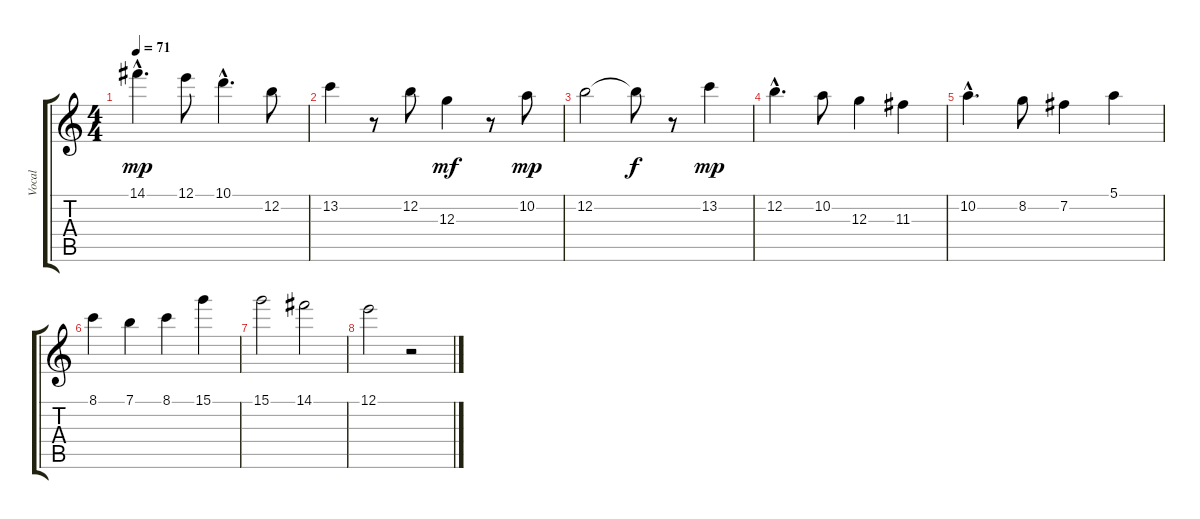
\track ("Vocal" "Vocal") {instrument contrabass}
\staff {score tabs}
\tuning (E4 B3 G3 D3 A2 E2) {hide}
\ts (4 4)
\tempo 71
\clef g2
\ks c
14.1{hac}.4{d dy mp} 12.1.8 10.1{hac}.4{d} 12.2.8 |
13.2.4 r.8 12.2.8 12.3.4{dy mf} r.8 10.2.8{dy mp} |
12.2.2 12.2{t}.8{dy f} r.8 13.2.4{dy mp} |
12.2{hac}.4{d} 10.2.8 12.3.4 11.3.4 |
10.2{hac}.4{d} 8.2.8 7.2.4 5.1.4 |
8.1.4 7.1.4 8.1.4 15.1.4 |
15.1.2 14.1.2 |
12.1.2 r.2
